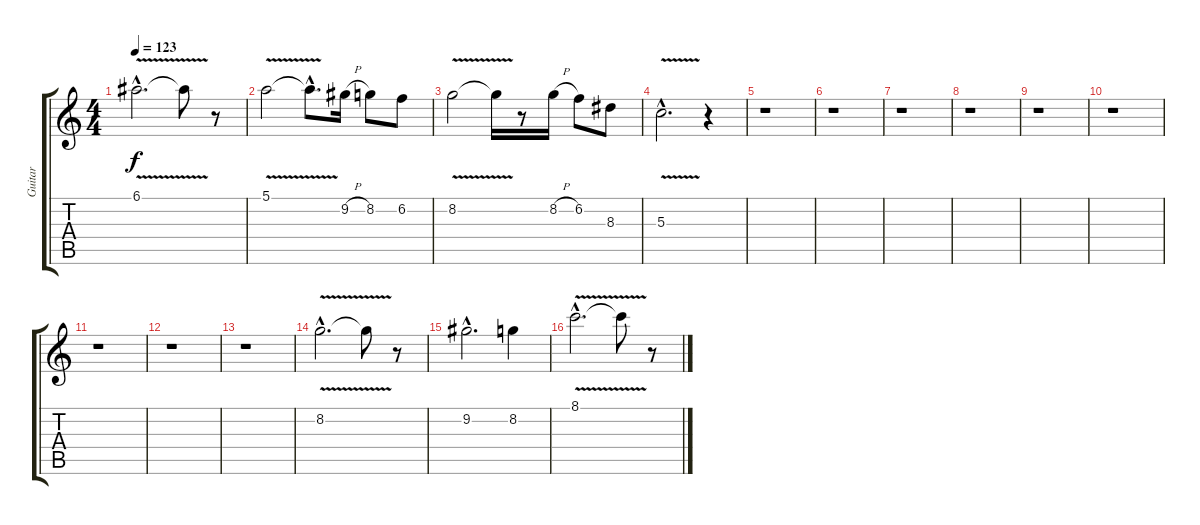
\track ("Guitar" "Guitar") {instrument overdrivenguitar}
\staff {score tabs}
\tuning (E4 B3 G3 D3 A2 E2) {hide}
\ts (4 4)
\tempo 123
\clef g2
\ks c
6.1{v hac}.2{d dy f} 6.1{t}.8 r.8 |
5.1{v}.2 5.1{hac t}.8{d} 9.2{h}.16 8.2.8 6.2.8 |
8.2{v}.2 8.2{t}.16 r.8 8.2{h}.16 6.2.8 8.3.8 |
5.3{v hac}.2{d} r.4 |
r.1 |
r.1 |
r.1 |
r.1 |
r.1 |
r.1 |
r.1 |
r.1 |
r.1 |
8.2{v hac}.2{d} 8.2{t}.8 r.8 |
9.2{hac}.2{d} 8.2.4 |
8.1{v hac}.2{d} 8.1{t}.8 r.8
